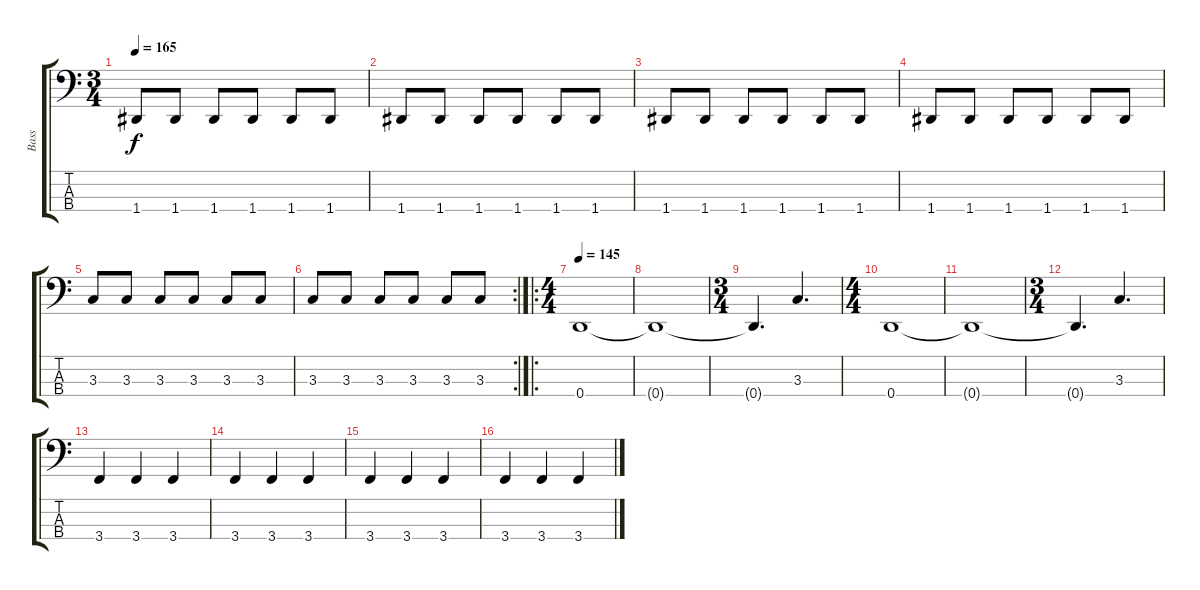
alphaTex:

\track ("Bass" "Bass") {instrument electricbassfinger}
\staff {score tabs}
\tuning (G2 D2 A1 D1) {hide}
\ts (3 4)
\tempo 165
\clef f4
\ks c
1.4.8{dy f} 1.4.8 1.4.8 1.4.8 1.4.8 1.4.8 |
1.4.8 1.4.8 1.4.8 1.4.8 1.4.8 1.4.8 |
1.4.8 1.4.8 1.4.8 1.4.8 1.4.8 1.4.8 |
1.4.8 1.4.8 1.4.8 1.4.8 1.4.8 1.4.8 |
3.3.8 3.3.8 3.3.8 3.3.8 3.3.8 3.3.8 |
\rc 2
3.3.8 3.3.8 3.3.8 3.3.8 3.3.8 3.3.8 |
\ro
\ts (4 4)
\tempo 145
0.4.1 |
0.4{t}.1 |
\ts (3 4)
0.4{t}.4{d} 3.3.4{d} |
\ts (4 4)
0.4.1 |
0.4{t}.1 |
\ts (3 4)
0.4{t}.4{d} 3.3.4{d} |
3.4.4 3.4.4 3.4.4 |
3.4.4 3.4.4 3.4.4 |
3.4.4 3.4.4 3.4.4 |
3.4.4 3.4.4 3.4.4
